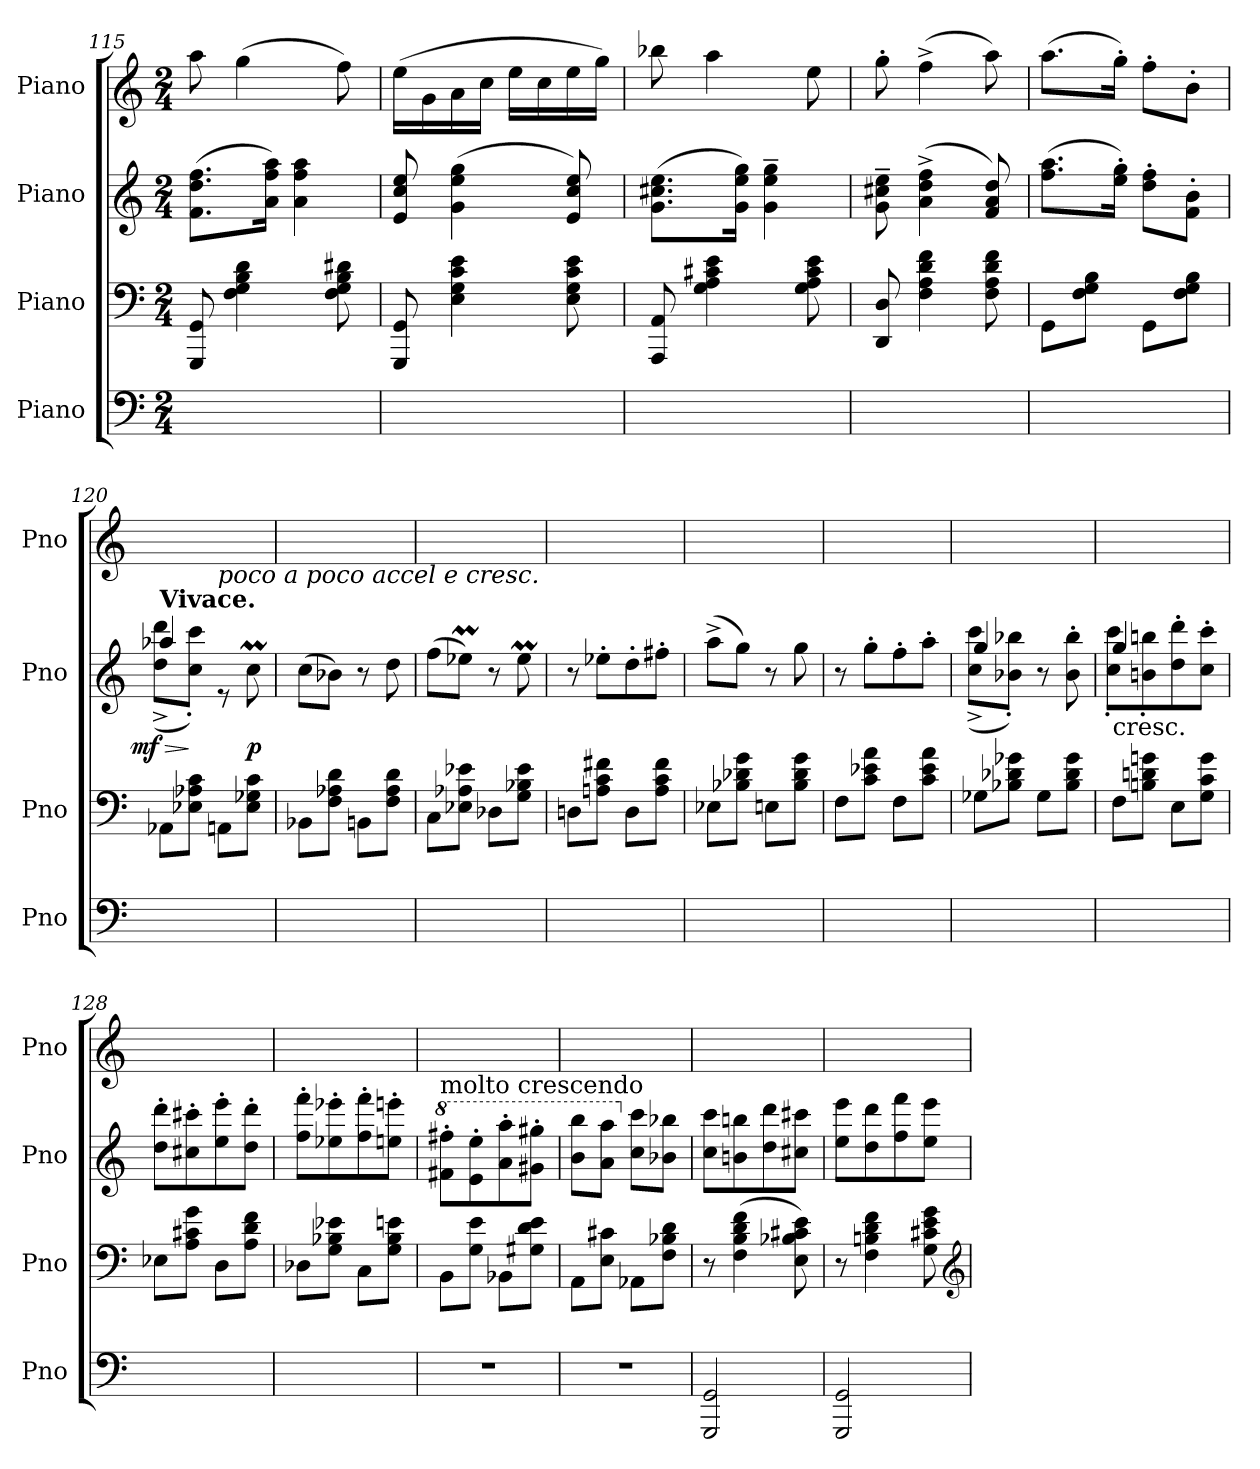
**kern	**kern	**kern	**dynam	**kern
*part4	*part3	*part2	*part2	*part1
*staff4	*staff3	*staff2	*staff2	*staff1
*I"Piano	*I"Piano	*I"Piano	*	*I"Piano
*I'Pno	*I'Pno	*I'Pno	*	*I'Pno
*clefF4	*clefF4	*clefG2	*	*clefG2
*k[]	*k[]	*k[]	*	*k[]
*M2/4	*M2/4	*M2/4	*	*M2/4
=115	=115	=115	=115	=115
2ryy	8GGG/ 8GG/	(8.f\ 8.dd\ 8.ff\L	.	8aa\
.	4F\ 4G\ 4B\ 4d\	.	.	(4gg\
.	.	16a\ 16ff\ 16aa\Jk)	.	.
.	.	4a\ 4ff\ 4aa\	.	.
.	8F\ 8G\ 8B\ 8d#X\	.	.	8ff\)
=116	=116	=116	=116	=116
2ryy	8GGG/ 8GG/	8e/ 8cc/ 8ee/	.	(16ee\LL
.	.	.	.	16g\
.	4E\ 4G\ 4c\ 4e\	(4g\ 4ee\ 4gg\	.	16a\
.	.	.	.	16cc\JJ
.	.	.	.	16ee\LL
.	.	.	.	16cc\
.	8E\ 8G\ 8c\ 8e\	8e/ 8cc/ 8ee/)	.	16ee\
.	.	.	.	16gg\JJ)
=117	=117	=117	=117	=117
2ryy	8AAA/ 8AA/	(8.g\ 8.cc#X\ 8.ee\L	.	8bb-X\
.	4G\ 4A\ 4c#X\ 4e\	.	.	4aa\
.	.	16g\ 16ee\ 16gg\Jk)	.	.
.	.	4g~\ 4ee~\ 4gg~\	.	.
.	8G\ 8A\ 8c#\ 8e\	.	.	8ee\
=118	=118	=118	=118	=118
2ryy	8DD/ 8D/	8g~\ 8cc#X~\ 8ee~\	.	8gg'\
.	4F\ 4A\ 4d\ 4f\	(4a^>\ 4dd^>\ 4ff^>\	.	(4ff^\
.	8F\ 8A\ 8d\ 8f\	8f/ 8a/ 8dd/)	.	8aa\)
=119	=119	=119	=119	=119
2ryy	8GG\L	(8.ff\ 8.aa\L	.	(8.aa\L
.	8F\ 8G\ 8B\J	.	.	.
.	.	16ee'\ 16gg'\Jk)	.	16gg'\Jk)
.	8GG\L	8dd'\ 8ff'\L	.	8ff'\L
.	8F\ 8G\ 8B\J	8f'\ 8b'\J	.	8b'\J
=120	=120	=120	=120	=120
*	*	*^	*	*
!	!	!LO:TX:a:B:t=Vivace.	!	!	!
!	!	!	!	!LO:DY:n=1:rj	!
2ryy	8AA-X\L	4aa-X/	(>8dd^>\ 8ddd^>\L	> mf	2ryy
.	8E-X\ 8A-X\ 8c\J	.	8cc'>\ 8ccc'>\J)	]	.
!	!	!LO:TX:a:i:t=poco a poco accel e cresc.	!	!	!
.	8AAn\L	8re	4ryy	.	.
.	8E-\ 8G-X\ 8c\J	8ccM\	.	p	.
*	*	*v	*v	*	*
=121	=121	=121	=121	=121
2ryy	8BB-X\L	(8cc\L	.	2ryy
.	8F\ 8A-X\ 8d\J	8b-X\J)	.	.
.	8BBn\L	8r	.	.
.	8F\ 8A-\ 8d\J	8dd\	.	.
=122	=122	=122	=122	=122
2ryy	8C\L	(8ff\L	.	2ryy
.	8E-X\ 8A-X\ 8e-X\J	8ee-XM\J)	.	.
.	8D-X\L	8r	.	.
.	8G\ 8B-X\ 8e-\J	8ee-M\	.	.
=123	=123	=123	=123	=123
2ryy	8Dn\L	8r	.	2ryy
.	8An\ 8c\ 8f#X\J	8ee-X'\L	.	.
.	8D\L	8dd'\	.	.
.	8A\ 8c\ 8f#\J	8ff#X'\J	.	.
=124	=124	=124	=124	=124
2ryy	8E-X\L	(8aa^\L	.	2ryy
.	8B-X\ 8d-X\ 8g\J	8gg\J)	.	.
.	8En\L	8r	.	.
.	8B-\ 8d-\ 8g\J	8gg\	.	.
=125	=125	=125	=125	=125
2ryy	8F\L	8r	.	2ryy
.	8c\ 8e-X\ 8a\J	8gg'\L	.	.
.	8F\L	8ff'\	.	.
.	8c\ 8e-\ 8a\J	8aa'\J	.	.
=126	=126	=126	=126	=126
*	*	*^	*	*
2ryy	8G-X\L	4gg/	(>8cc^>\ 8ccc^>\L	.	2ryy
.	8B-X\ 8d-X\ 8g-X\J	.	8b-X'>\ 8bb-X'>\J)	.	.
.	8G-\L	8r	4ryy	.	.
.	8B-\ 8d-\ 8g-\J	8b-'\ 8bb-'\	.	.	.
=127	=127	=127	=127	=127	=127
!	!	!LO:TX:c:t=cresc.	!	!	!
2ryy	8F\L	4gg/	8cc'>\ 8ccc'>\L	.	2ryy
.	8Bn\ 8dn\ 8gn\J	.	8bn'>\ 8bbn'>\	.	.
.	8E\L	4ryy	8dd'\ 8ddd'\	.	.
.	8G\ 8c\ 8g\J	.	8cc'\ 8ccc'\J	.	.
*	*	*v	*v	*	*
=128	=128	=128	=128	=128
2ryy	8E-X\L	8dd'\ 8ddd'\L	.	2ryy
.	8A\ 8c#X\ 8g\J	8cc#X'\ 8ccc#X'\	.	.
.	8D\L	8ee'\ 8eee'\	.	.
.	8A\ 8d\ 8f\J	8dd'\ 8ddd'\J	.	.
=129	=129	=129	=129	=129
2ryy	8D-X\L	8ff'\ 8fff'\L	.	2ryy
.	8G\ 8B-X\ 8e-X\J	8ee-X'\ 8eee-X'\	.	.
.	8C\L	8ff'\ 8fff'\	.	.
.	8G\ 8B-\ 8en\J	8een'\ 8eeen'\J	.	.
=130	=130	=130	=130	=130
*	*	*8va	*	*
!	!	!LO:TX:a:t=molto crescendo	!	!
2r	8BB\L	8ff#X'\ 8fff#X'\L	.	2ryy
.	8G\ 8e\J	8ee'\ 8eee'\	.	.
.	8BB-X\L	8aa'\ 8aaa'\	.	.
.	8G#X\ 8d\ 8e\J	8gg#X'\ 8ggg#X'\J	.	.
=131	=131	=131	=131	=131
2r	8AA\L	8bb\ 8bbb\L	.	2ryy
.	8E\ 8c#X\J	8aa\ 8aaa\J	.	.
*	*	*X8va	*	*
.	8AA-X\L	8cc\ 8ccc\L	.	.
.	8F\ 8B-X\ 8d\J	8b-X\ 8bb-X\J	.	.
=132	=132	=132	=132	=132
2GGG/ 2GG/	8r	8cc\ 8ccc\L	.	2ryy
.	(4F\ 4B\ 4d\ 4f\	8bn\ 8bbn\	.	.
.	.	8dd\ 8ddd\	.	.
.	8E\ 8B-X\ 8c#X\ 8e\)	8cc#X\ 8ccc#X\J	.	.
=133	=133	=133	=133	=133
2GGG/ 2GG/	8r	8ee\ 8eee\L	.	2ryy
.	4F\ 4Bn\ 4d\ 4f\	8dd\ 8ddd\	.	.
.	.	8ff\ 8fff\	.	.
.	8G\ 8c#X\ 8e\ 8g\	8ee\ 8eee\J	.	.
*	*clefG2	*	*	*
=	=	=	=	=
*-	*-	*-	*-	*-
